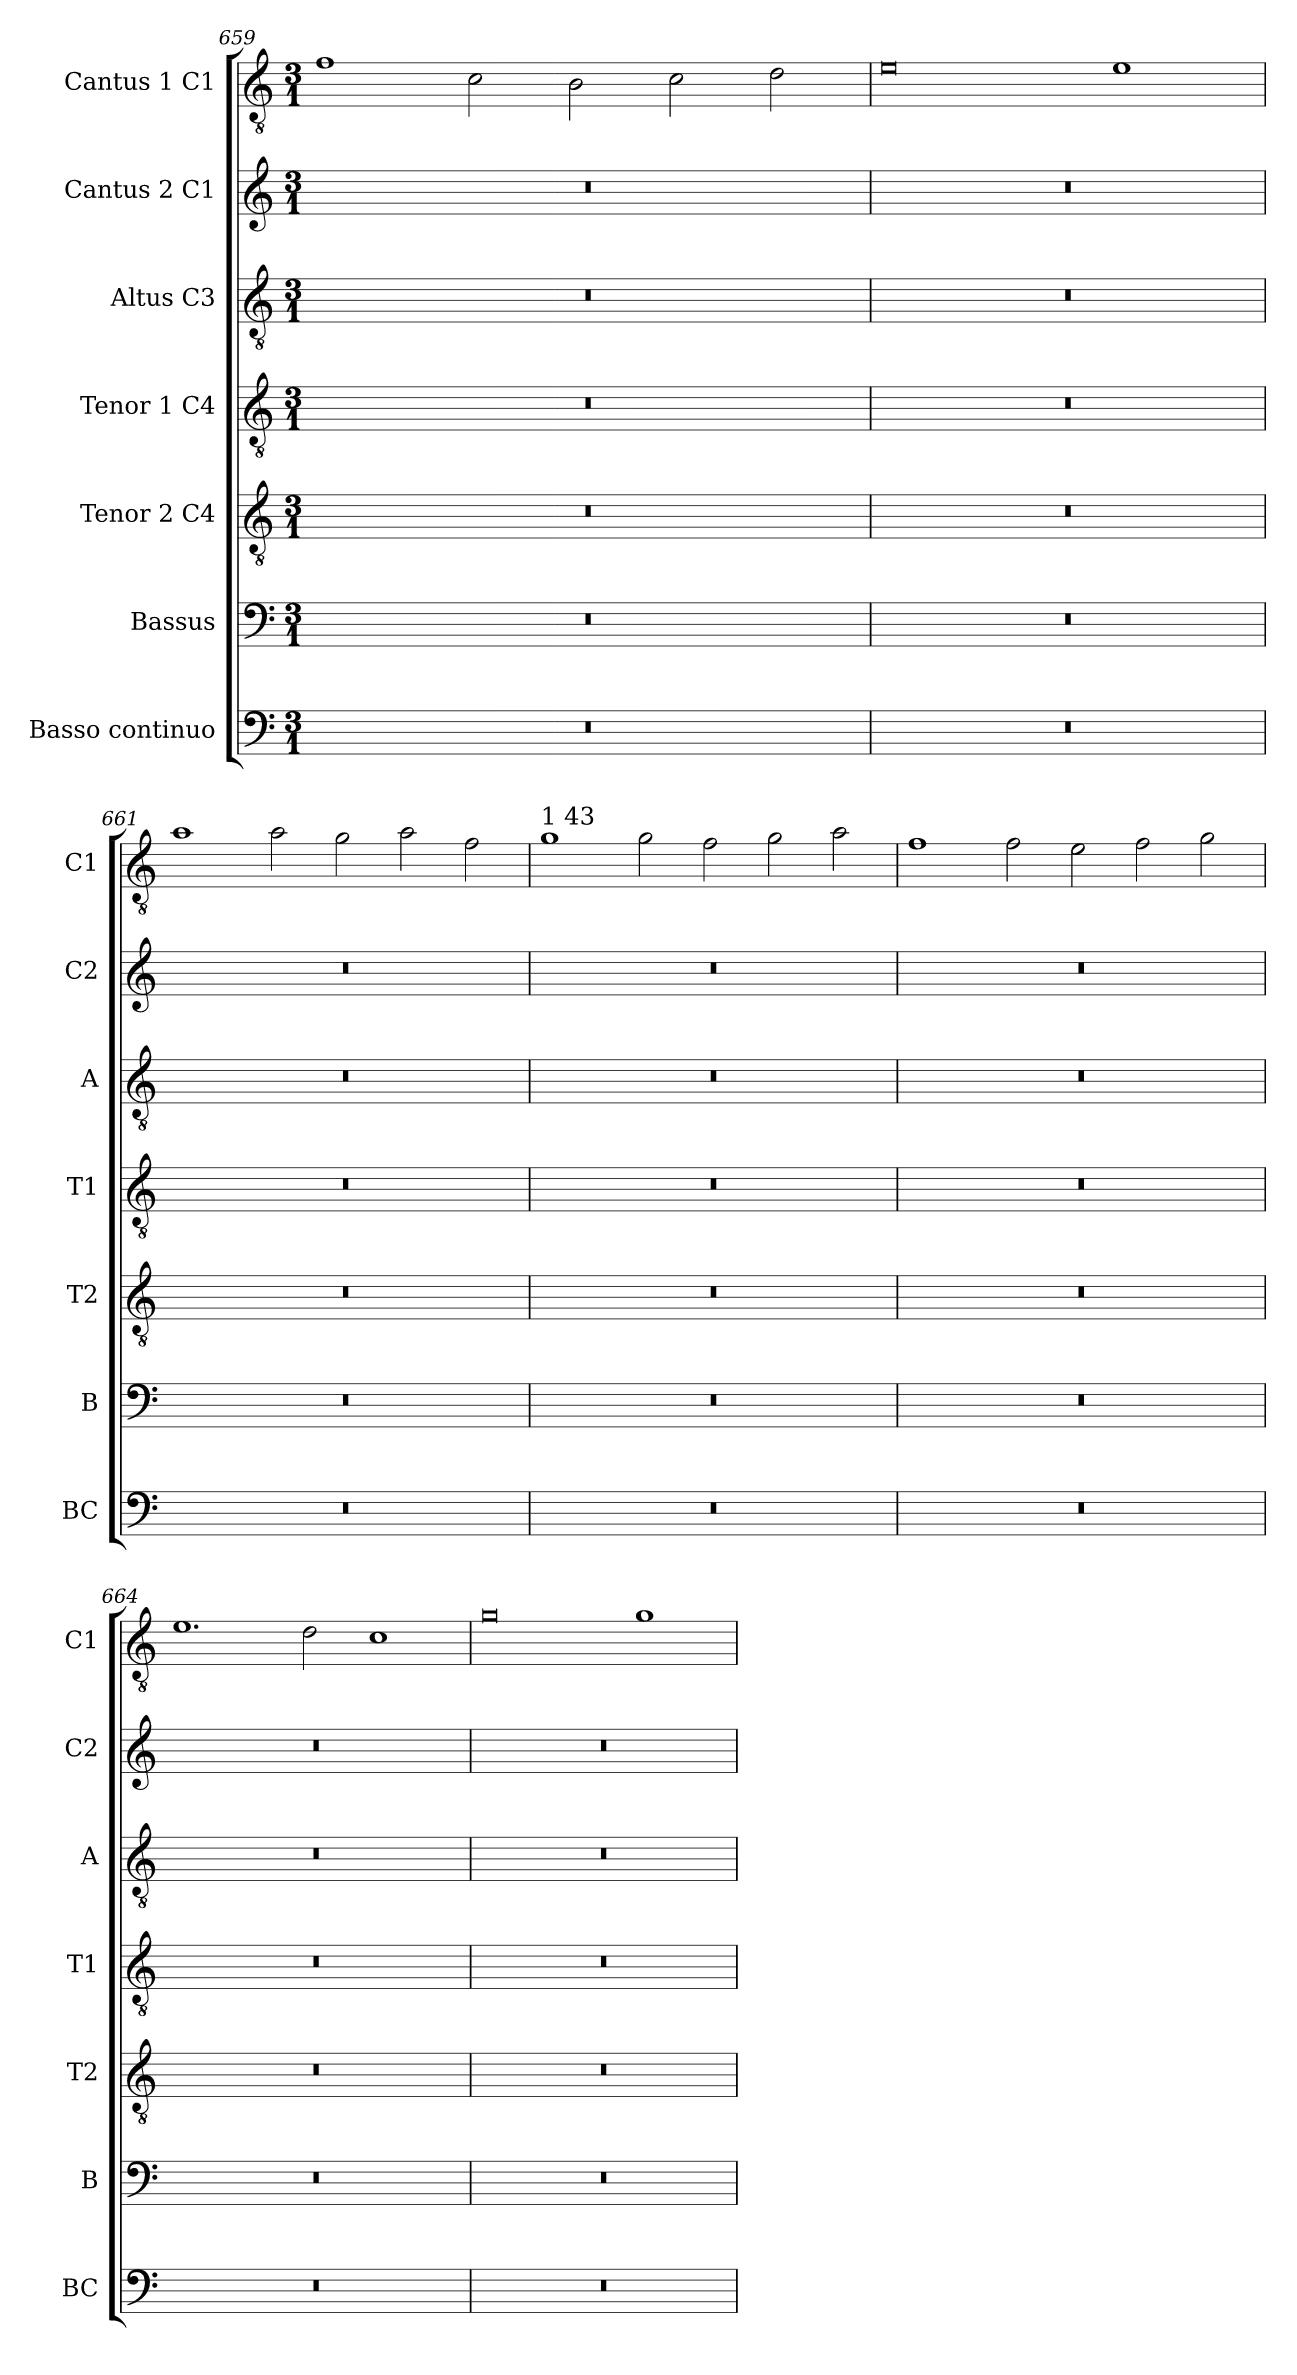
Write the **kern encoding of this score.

**kern	**kern	**kern	**kern	**kern	**kern	**kern
*part7	*part6	*part5	*part4	*part3	*part2	*part1
*staff7	*staff6	*staff5	*staff4	*staff3	*staff2	*staff1
*I"Basso continuo	*I"Bassus	*I"Tenor 2 C4	*I"Tenor 1 C4	*I"Altus C3	*I"Cantus 2 C1	*I"Cantus 1 C1
*I'BC	*I'B	*I'T2	*I'T1	*I'A	*I'C2	*I'C1
*clefF4	*clefF4	*clefGv2	*clefGv2	*clefGv2	*clefG2	*clefGv2
*ITrd7c12	*	*	*	*	*	*
*k[]	*k[]	*k[]	*k[]	*k[]	*k[]	*k[]
*C:	*C:	*C:	*C:	*C:	*C:	*C:
*M3/1	*M3/1	*M3/1	*M3/1	*M3/1	*M3/1	*M3/1
=659	=659	=659	=659	=659	=659	=659
0.r	0.r	0.r	0.r	0.r	0.r	1f
.	.	.	.	.	.	2c\
.	.	.	.	.	.	2B\
.	.	.	.	.	.	2c\
.	.	.	.	.	.	2d\
=660	=660	=660	=660	=660	=660	=660
0.r	0.r	0.r	0.r	0.r	0.r	0e
.	.	.	.	.	.	1e
=661	=661	=661	=661	=661	=661	=661
0.r	0.r	0.r	0.r	0.r	0.r	1a
.	.	.	.	.	.	2a\
.	.	.	.	.	.	2g\
.	.	.	.	.	.	2a\
.	.	.	.	.	.	2f\
!!LO:LB:g=z
=662	=662	=662	=662	=662	=662	=662
!	!	!	!	!	!	!LO:TX:a:t=1 43
0.r	0.r	0.r	0.r	0.r	0.r	1g
.	.	.	.	.	.	2g\
.	.	.	.	.	.	2f\
.	.	.	.	.	.	2g\
.	.	.	.	.	.	2a\
=663	=663	=663	=663	=663	=663	=663
0.r	0.r	0.r	0.r	0.r	0.r	1f
.	.	.	.	.	.	2f\
.	.	.	.	.	.	2e\
.	.	.	.	.	.	2f\
.	.	.	.	.	.	2g\
=664	=664	=664	=664	=664	=664	=664
0.r	0.r	0.r	0.r	0.r	0.r	1.e
.	.	.	.	.	.	2d\
.	.	.	.	.	.	1c
=665	=665	=665	=665	=665	=665	=665
0.r	0.r	0.r	0.r	0.r	0.r	0g
.	.	.	.	.	.	1g
=	=	=	=	=	=	=
*-	*-	*-	*-	*-	*-	*-
